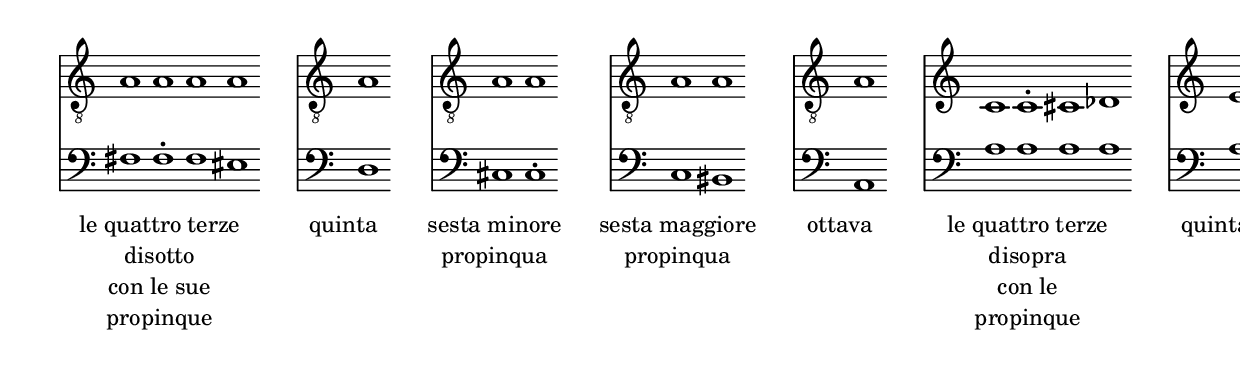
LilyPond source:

\version "2.22.2"

% Auto generated file

\header {
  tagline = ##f
}

dot = {
   \once \override Script.add-stem-support = ##f
   \once \override Script.toward-stem-shift = 0
   \once \override Script.skyline-horizontal-padding = 0
   \once \override Script.direction = 1
   \once \override Script.font-size = 1
}

\markup {
  \center-column {
    \line {
      \center-align
      \fontsize#3 { \concat { \normal-text ""} }
    }
    \null
    \line {
      \center-column {

        \line {
          \score {
            <<
              \new Staff \with { instrumentName = ""} {
                \override Staff.TimeSignature.stencil = ##f
                \override Staff.NoteHead.style = #'baroque
                \accidentalStyle Score.forget
                \override Rest.style = #'default
                \override NoteHead.style = #'default
                \cadenzaOn
                \clef "treble_8"
                \key c #`((0 . ,NATURAL) (1 . ,NATURAL) (2 . ,NATURAL)
                          (3 . ,NATURAL) (4 . ,NATURAL) (5 . ,NATURAL)
                          (6 . ,NATURAL))  a1  a1  a1  a1 
                \cadenzaOff
              }
              \new Staff \with { instrumentName = ""} {
                \override Staff.TimeSignature.stencil = ##f
                \override Staff.NoteHead.style = #'baroque
                \accidentalStyle Score.forget
                \override Rest.style = #'default
                \override NoteHead.style = #'default
                \cadenzaOn
                \clef "bass"
                \key c #`((0 . ,NATURAL) (1 . ,NATURAL) (2 . ,NATURAL)
                          (3 . ,NATURAL) (4 . ,NATURAL) (5 . ,NATURAL)
                          (6 . ,NATURAL))  fis1  \dot f1-.  f1  eis1 
                \cadenzaOff
              }
            >>
            \layout {
              \context {
                \Score
                \override SpacingSpanner.common-shortest-duration = #(ly:make-moment 1)
              }
            }
          }
        }
        \null
        \line {
          \left-align {  \normal-text "le quattro terze" }
        }
        \line {
          \left-align {  \normal-text "disotto" }
        }
        \line {
          \left-align {  \normal-text "con le sue" }
        }
        \line {
          \left-align {  \normal-text "propinque" }
        }

      }
      \hspace #3 
      \center-column {

        \line {
          \score {
            <<
              \new Staff \with { instrumentName = ""} {
                \override Staff.TimeSignature.stencil = ##f
                \override Staff.NoteHead.style = #'baroque
                \accidentalStyle Score.forget
                \override Rest.style = #'default
                \override NoteHead.style = #'default
                \cadenzaOn
                \clef "treble_8"
                \key c #`((0 . ,NATURAL) (1 . ,NATURAL) (2 . ,NATURAL)
                          (3 . ,NATURAL) (4 . ,NATURAL) (5 . ,NATURAL)
                          (6 . ,NATURAL))  a1 
                \cadenzaOff
              }
              \new Staff \with { instrumentName = ""} {
                \override Staff.TimeSignature.stencil = ##f
                \override Staff.NoteHead.style = #'baroque
                \accidentalStyle Score.forget
                \override Rest.style = #'default
                \override NoteHead.style = #'default
                \cadenzaOn
                \clef "bass"
                \key c #`((0 . ,NATURAL) (1 . ,NATURAL) (2 . ,NATURAL)
                          (3 . ,NATURAL) (4 . ,NATURAL) (5 . ,NATURAL)
                          (6 . ,NATURAL))  d1 
                \cadenzaOff
              }
            >>
            \layout {
              \context {
                \Score
                \override SpacingSpanner.common-shortest-duration = #(ly:make-moment 1)
              }
            }
          }
        }
        \null
        \line {
          \left-align {  \normal-text "quinta" }
        }

      }
      \hspace #3 
      \center-column {

        \line {
          \score {
            <<
              \new Staff \with { instrumentName = ""} {
                \override Staff.TimeSignature.stencil = ##f
                \override Staff.NoteHead.style = #'baroque
                \accidentalStyle Score.forget
                \override Rest.style = #'default
                \override NoteHead.style = #'default
                \cadenzaOn
                \clef "treble_8"
                \key c #`((0 . ,NATURAL) (1 . ,NATURAL) (2 . ,NATURAL)
                          (3 . ,NATURAL) (4 . ,NATURAL) (5 . ,NATURAL)
                          (6 . ,NATURAL))  a1  a1 
                \cadenzaOff
              }
              \new Staff \with { instrumentName = ""} {
                \override Staff.TimeSignature.stencil = ##f
                \override Staff.NoteHead.style = #'baroque
                \accidentalStyle Score.forget
                \override Rest.style = #'default
                \override NoteHead.style = #'default
                \cadenzaOn
                \clef "bass"
                \key c #`((0 . ,NATURAL) (1 . ,NATURAL) (2 . ,NATURAL)
                          (3 . ,NATURAL) (4 . ,NATURAL) (5 . ,NATURAL)
                          (6 . ,NATURAL))  cis1  \dot c1-. 
                \cadenzaOff
              }
            >>
            \layout {
              \context {
                \Score
                \override SpacingSpanner.common-shortest-duration = #(ly:make-moment 1)
              }
            }
          }
        }
        \null
        \line {
          \left-align {  \normal-text "sesta minore" }
        }
        \line {
          \left-align {  \normal-text "propinqua" }
        }

      }
      \hspace #3 
      \center-column {

        \line {
          \score {
            <<
              \new Staff \with { instrumentName = ""} {
                \override Staff.TimeSignature.stencil = ##f
                \override Staff.NoteHead.style = #'baroque
                \accidentalStyle Score.forget
                \override Rest.style = #'default
                \override NoteHead.style = #'default
                \cadenzaOn
                \clef "treble_8"
                \key c #`((0 . ,NATURAL) (1 . ,NATURAL) (2 . ,NATURAL)
                          (3 . ,NATURAL) (4 . ,NATURAL) (5 . ,NATURAL)
                          (6 . ,NATURAL))  a1  a1 
                \cadenzaOff
              }
              \new Staff \with { instrumentName = ""} {
                \override Staff.TimeSignature.stencil = ##f
                \override Staff.NoteHead.style = #'baroque
                \accidentalStyle Score.forget
                \override Rest.style = #'default
                \override NoteHead.style = #'default
                \cadenzaOn
                \clef "bass"
                \key c #`((0 . ,NATURAL) (1 . ,NATURAL) (2 . ,NATURAL)
                          (3 . ,NATURAL) (4 . ,NATURAL) (5 . ,NATURAL)
                          (6 . ,NATURAL))  c1  bis,1 
                \cadenzaOff
              }
            >>
            \layout {
              \context {
                \Score
                \override SpacingSpanner.common-shortest-duration = #(ly:make-moment 1)
              }
            }
          }
        }
        \null
        \line {
          \left-align {  \normal-text "sesta maggiore" }
        }
        \line {
          \left-align {  \normal-text "propinqua" }
        }

      }
      \hspace #3 
      \center-column {

        \line {
          \score {
            <<
              \new Staff \with { instrumentName = ""} {
                \override Staff.TimeSignature.stencil = ##f
                \override Staff.NoteHead.style = #'baroque
                \accidentalStyle Score.forget
                \override Rest.style = #'default
                \override NoteHead.style = #'default
                \cadenzaOn
                \clef "treble_8"
                \key c #`((0 . ,NATURAL) (1 . ,NATURAL) (2 . ,NATURAL)
                          (3 . ,NATURAL) (4 . ,NATURAL) (5 . ,NATURAL)
                          (6 . ,NATURAL))  a1 
                \cadenzaOff
              }
              \new Staff \with { instrumentName = ""} {
                \override Staff.TimeSignature.stencil = ##f
                \override Staff.NoteHead.style = #'baroque
                \accidentalStyle Score.forget
                \override Rest.style = #'default
                \override NoteHead.style = #'default
                \cadenzaOn
                \clef "bass"
                \key c #`((0 . ,NATURAL) (1 . ,NATURAL) (2 . ,NATURAL)
                          (3 . ,NATURAL) (4 . ,NATURAL) (5 . ,NATURAL)
                          (6 . ,NATURAL))  a,1 
                \cadenzaOff
              }
            >>
            \layout {
              \context {
                \Score
                \override SpacingSpanner.common-shortest-duration = #(ly:make-moment 1)
              }
            }
          }
        }
        \null
        \line {
          \left-align {  \normal-text "ottava" }
        }

      }
      \hspace #3 
      \center-column {

        \line {
          \score {
            <<
              \new Staff \with { instrumentName = ""} {
                \override Staff.TimeSignature.stencil = ##f
                \override Staff.NoteHead.style = #'baroque
                \accidentalStyle Score.forget
                \override Rest.style = #'default
                \override NoteHead.style = #'default
                \cadenzaOn
                \clef "treble"
                \key c #`((0 . ,NATURAL) (1 . ,NATURAL) (2 . ,NATURAL)
                          (3 . ,NATURAL) (4 . ,NATURAL) (5 . ,NATURAL)
                          (6 . ,NATURAL))  c'1  \dot c'1-.  cis'1  des'1 
                \cadenzaOff
              }
              \new Staff \with { instrumentName = ""} {
                \override Staff.TimeSignature.stencil = ##f
                \override Staff.NoteHead.style = #'baroque
                \accidentalStyle Score.forget
                \override Rest.style = #'default
                \override NoteHead.style = #'default
                \cadenzaOn
                \clef "bass"
                \key c #`((0 . ,NATURAL) (1 . ,NATURAL) (2 . ,NATURAL)
                          (3 . ,NATURAL) (4 . ,NATURAL) (5 . ,NATURAL)
                          (6 . ,NATURAL))  a1  a1  a1  a1 
                \cadenzaOff
              }
            >>
            \layout {
              \context {
                \Score
                \override SpacingSpanner.common-shortest-duration = #(ly:make-moment 1)
              }
            }
          }
        }
        \null
        \line {
          \left-align {  \normal-text "le quattro terze" }
        }
        \line {
          \left-align {  \normal-text "disopra" }
        }
        \line {
          \left-align {  \normal-text "con le" }
        }
        \line {
          \left-align {  \normal-text "propinque" }
        }

      }
      \hspace #3 
      \center-column {

        \line {
          \score {
            <<
              \new Staff \with { instrumentName = ""} {
                \override Staff.TimeSignature.stencil = ##f
                \override Staff.NoteHead.style = #'baroque
                \accidentalStyle Score.forget
                \override Rest.style = #'default
                \override NoteHead.style = #'default
                \cadenzaOn
                \clef "treble"
                \key c #`((0 . ,NATURAL) (1 . ,NATURAL) (2 . ,NATURAL)
                          (3 . ,NATURAL) (4 . ,NATURAL) (5 . ,NATURAL)
                          (6 . ,NATURAL))  e'1 
                \cadenzaOff
              }
              \new Staff \with { instrumentName = ""} {
                \override Staff.TimeSignature.stencil = ##f
                \override Staff.NoteHead.style = #'baroque
                \accidentalStyle Score.forget
                \override Rest.style = #'default
                \override NoteHead.style = #'default
                \cadenzaOn
                \clef "bass"
                \key c #`((0 . ,NATURAL) (1 . ,NATURAL) (2 . ,NATURAL)
                          (3 . ,NATURAL) (4 . ,NATURAL) (5 . ,NATURAL)
                          (6 . ,NATURAL))  a1 
                \cadenzaOff
              }
            >>
            \layout {
              \context {
                \Score
                \override SpacingSpanner.common-shortest-duration = #(ly:make-moment 1)
              }
            }
          }
        }
        \null
        \line {
          \left-align {  \normal-text "quinta" }
        }

      }
      \hspace #3 
      \center-column {

        \line {
          \score {
            <<
              \new Staff \with { instrumentName = ""} {
                \override Staff.TimeSignature.stencil = ##f
                \override Staff.NoteHead.style = #'baroque
                \accidentalStyle Score.forget
                \override Rest.style = #'default
                \override NoteHead.style = #'default
                \cadenzaOn
                \clef "treble"
                \key c #`((0 . ,NATURAL) (1 . ,NATURAL) (2 . ,NATURAL)
                          (3 . ,NATURAL) (4 . ,NATURAL) (5 . ,NATURAL)
                          (6 . ,NATURAL))  f'1  \dot f'1-.  fis'1  ges'1 
                \cadenzaOff
              }
              \new Staff \with { instrumentName = ""} {
                \override Staff.TimeSignature.stencil = ##f
                \override Staff.NoteHead.style = #'baroque
                \accidentalStyle Score.forget
                \override Rest.style = #'default
                \override NoteHead.style = #'default
                \cadenzaOn
                \clef "bass"
                \key c #`((0 . ,NATURAL) (1 . ,NATURAL) (2 . ,NATURAL)
                          (3 . ,NATURAL) (4 . ,NATURAL) (5 . ,NATURAL)
                          (6 . ,NATURAL))  a1  a1  a1  a1 
                \cadenzaOff
              }
            >>
            \layout {
              \context {
                \Score
                \override SpacingSpanner.common-shortest-duration = #(ly:make-moment 1)
              }
            }
          }
        }
        \null
        \line {
          \left-align {  \normal-text "le quattro sorti" }
        }
        \line {
          \left-align {  \normal-text "di seste" }
        }
        \line {
          \left-align {  \normal-text "con le sue" }
        }
        \line {
          \left-align {  \normal-text "propinque" }
        }

      }
      \hspace #3 
      \center-column {

        \line {
          \score {
            <<
              \new Staff \with { instrumentName = ""} {
                \override Staff.TimeSignature.stencil = ##f
                \override Staff.NoteHead.style = #'baroque
                \accidentalStyle Score.forget
                \override Rest.style = #'default
                \override NoteHead.style = #'default
                \cadenzaOn
                \clef "treble"
                \key c #`((0 . ,NATURAL) (1 . ,NATURAL) (2 . ,NATURAL)
                          (3 . ,NATURAL) (4 . ,NATURAL) (5 . ,NATURAL)
                          (6 . ,NATURAL))  a'1 
                \cadenzaOff
              }
              \new Staff \with { instrumentName = ""} {
                \override Staff.TimeSignature.stencil = ##f
                \override Staff.NoteHead.style = #'baroque
                \accidentalStyle Score.forget
                \override Rest.style = #'default
                \override NoteHead.style = #'default
                \cadenzaOn
                \clef "bass"
                \key c #`((0 . ,NATURAL) (1 . ,NATURAL) (2 . ,NATURAL)
                          (3 . ,NATURAL) (4 . ,NATURAL) (5 . ,NATURAL)
                          (6 . ,NATURAL))  a1 
                \cadenzaOff
              }
            >>
            \layout {
              \context {
                \Score
                \override SpacingSpanner.common-shortest-duration = #(ly:make-moment 1)
              }
            }
          }
        }
        \null
        \line {
          \left-align {  \normal-text "ottava" }
        }

      }
      \hspace #3 

    }
  }
}